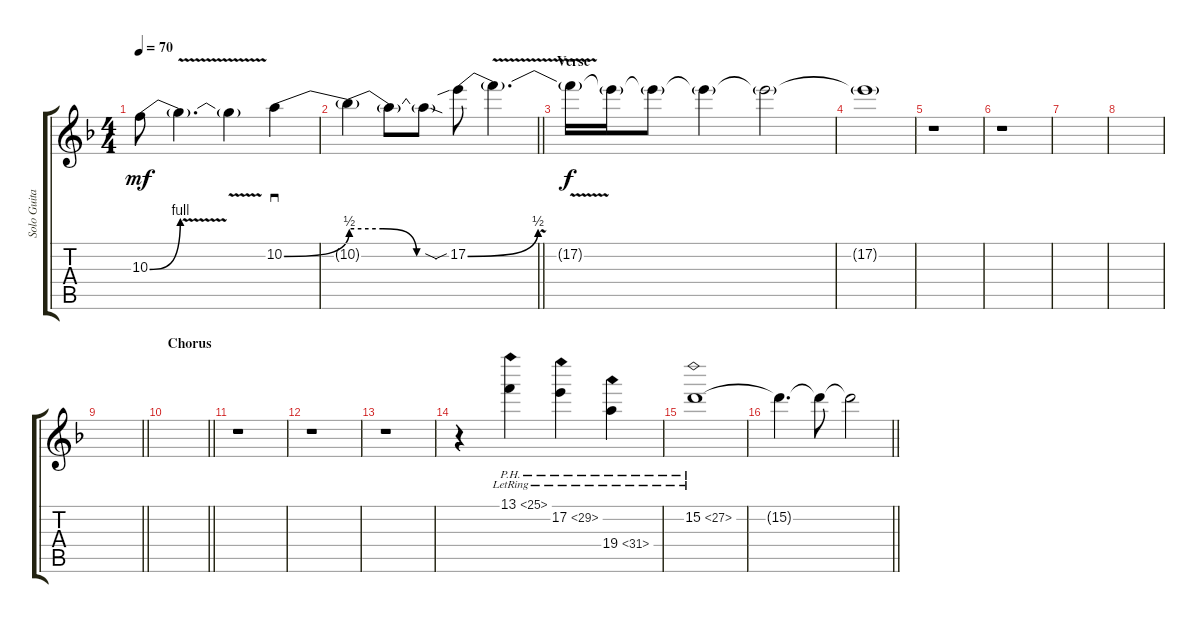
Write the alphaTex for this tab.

\track ("Solo Guitar 1" "Solo Guita") {instrument distortionguitar}
\staff {score tabs}
\tuning (E4 B3 G3 D3 A2 D2) {hide}
\ts (4 4)
\tempo 70
\clef g2
\ks f
10.3{be (bend 0 0 60 4)}.8{dy mf} 10.3{v t}.4{d} 10.3{v t}.4 10.2{be (bend 0 0 60 2)}.4{sd} |
\barLineRight lightlight
10.2{be (custom 0 2 20 2 40 0 60 0) t}.4 10.2{t}.8 10.2{sod t}.8 17.2{be (bend 0 0 60 2) sib}.8 17.2{v t}.4{d} |
\section ("" "Verse")
17.2{t}.16{dy f} 17.2{t}.16 17.2{t}.8 17.2{t}.4 17.2{t}.2 |
17.2{t}.1 |
r.1 |
r.1 |
|
|
\barLineRight lightlight
|
\section ("" "Chorus")
\barLineRight lightlight
|
r.1 |
r.1 |
r.1 |
r.4 13.1{ph 12 lr}.4 17.2{ph 12 lr}.4 19.4{ph 12 lr}.4 |
15.2{ph 12 lr}.1 |
\barLineRight lightlight
15.2{t}.4{d} 15.2{t}.8 15.2{t}.2
